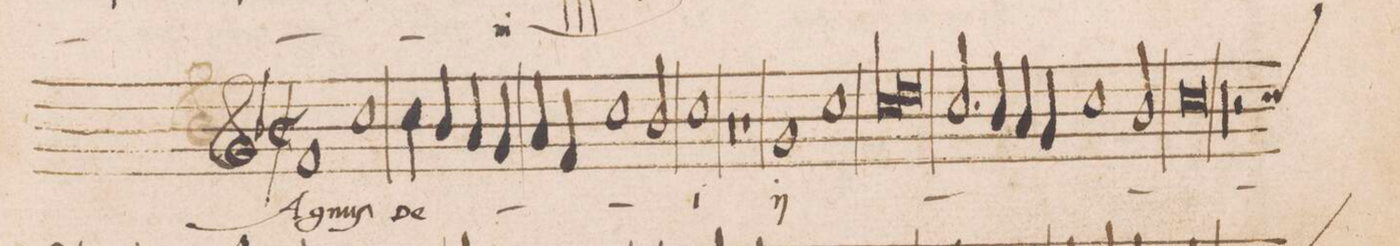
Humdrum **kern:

**kern	**text
*I"DISCANTVS	*
*clefG2	*
*k[b-]	*
*M2/1	*
*met(c|)	*
1f	A-
1cc	-gnus
=2	=2
4cc\	De-
4b-/	.
4a/	.
4g/	.
4a/	.
4f/	.
[2cc\	.
=3	=3
2cc\]	.
2b-/	.
1cc	-i
=4	=4
0r	.
=5	=5
1r	.
1g	ÿ
=6	=6
1cc	.
*lig	*
1cc	.
=7	=7
1dd	.
*Xlig	*
2.cc/	.
4b-/	.
=8	=8
4a/	.
4g/	.
1cc	.
2b-/	.
=9	=9
0cc	.
=10	=10
0r	.
=11	=11
0r	.
=12	=12
*custos:cc	*
2r	.
*-	*-
